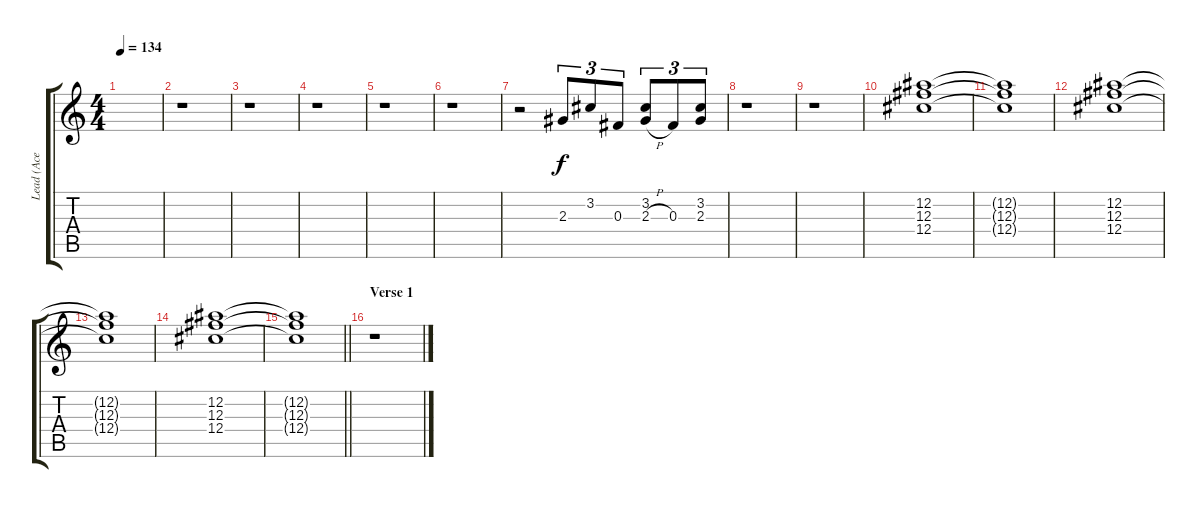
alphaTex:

\track ("Lead (Ace Frehley)" "Lead (Ace ") {instrument distortionguitar}
\staff {score tabs}
\tuning (Eb4 Bb3 Gb3 Db3 Ab2 Eb2) {hide}
\ts (4 4)
\tempo 134
\clef g2
\ks c
|
r.1 |
r.1 |
r.1 |
r.1 |
r.1 |
r.2 2.3.8{tu (3 2)} 3.2.8{tu (3 2)} 0.3.8{tu (3 2)} (3.2 2.3{h}).8{tu (3 2)} 0.3.8{tu (3 2)} (3.2 2.3).8{tu (3 2)} |
r.1 |
r.1 |
(12.2 12.3 12.4).1 |
(12.2{t} 12.3{t} 12.4{t}).1 |
(12.2 12.3 12.4).1 |
(12.2{t} 12.3{t} 12.4{t}).1 |
(12.2 12.3 12.4).1 |
\barLineRight lightlight
(12.2{t} 12.3{t} 12.4{t}).1 |
\section ("" "Verse 1")
r.1
